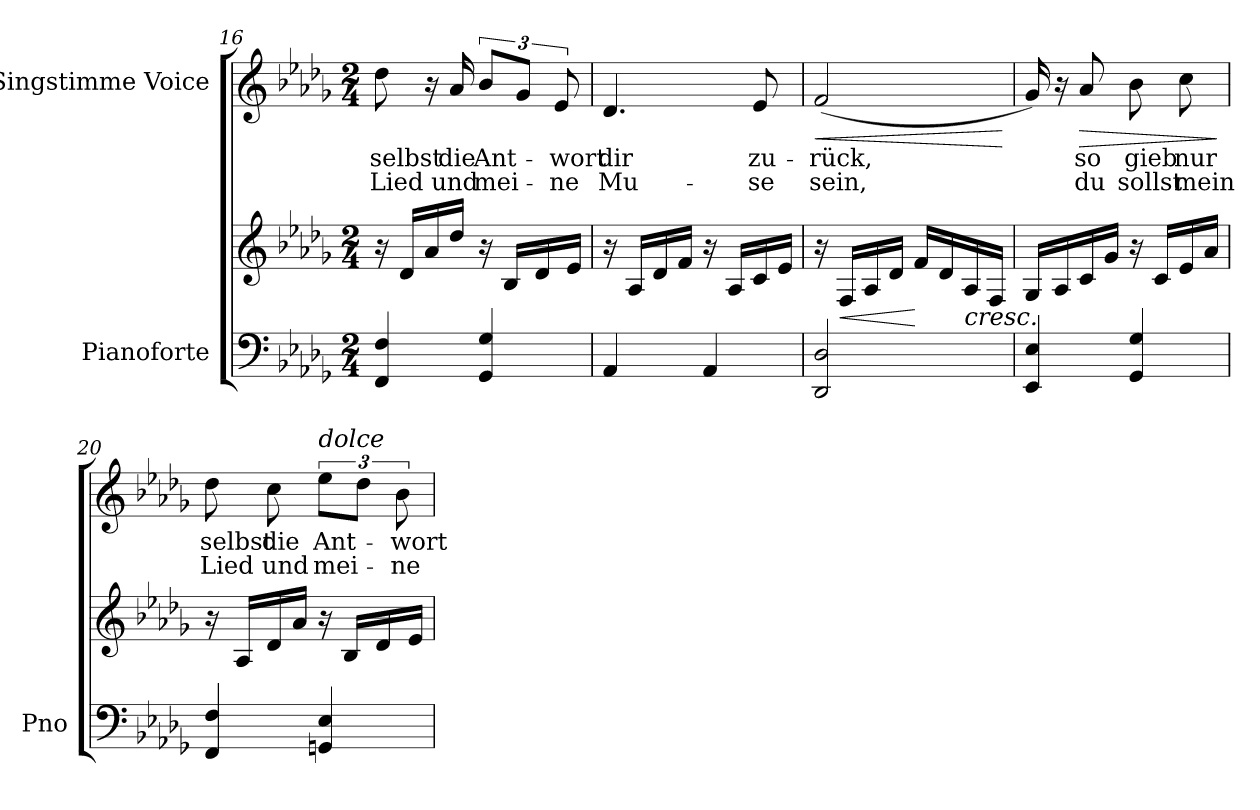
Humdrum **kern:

**kern	**kern	**dynam	**kern	**text	**text	**dynam
*part2	*part2	*part2	*part1	*part1	*part1	*part1
*staff3	*staff2	*staff2/3	*staff1	*staff1	*staff1	*staff1
*I"Pianoforte	*	*	*I"Singstimme Voice	*	*	*
*I'Pno	*	*	*	*	*	*
*clefF4	*clefG2	*	*clefG2	*	*	*
*k[b-e-a-d-g-]	*k[b-e-a-d-g-]	*	*k[b-e-a-d-g-]	*	*	*
*M2/4	*M2/4	*	*M2/4	*	*	*
=16	=16	=16	=16	=16	=16	=16
4FF/ 4F/	16r	.	8dd-\	selbst	Lied	.
.	16d-/LL	.	.	.	.	.
.	16a-/	.	16r	.	.	.
.	16dd-/JJ	.	16a-/	die	und	.
4GG-/ 4G-/	16r	.	12b-/L	Ant-	mei-	.
.	16B-/LL	.	.	.	.	.
.	.	.	12g-/J	.	.	.
.	16d-/	.	.	.	.	.
.	.	.	12e-/	-wort	-ne	.
.	16e-/JJ	.	.	.	.	.
=17	=17	=17	=17	=17	=17	=17
4AA-/	16r	.	4.d-/	dir	Mu-	.
.	16A-/LL	.	.	.	.	.
.	16d-/	.	.	.	.	.
.	16f/JJ	.	.	.	.	.
4AA-/	16r	.	.	.	.	.
.	16A-/LL	.	.	.	.	.
.	16c/	.	8e-/	zu-	-se	.
.	16e-/JJ	.	.	.	.	.
=18	=18	=18	=18	=18	=18	=18
!	!	!	!	!	!	!LO:HP:b
2DD-/ 2D-/	16r	.	(2f/	-rück,	sein,	<
!	!	!LO:HP:b	!	!	!	!
.	16F/LL	<	.	.	.	.
.	16A-/	.	.	.	.	.
.	16d-/JJ	.	.	.	.	.
.	16f/LL	[	.	.	.	.
.	16d-/	.	.	.	.	.
!	!LO:TX:b:i:t=cresc.	!	!	!	!	!
.	16A-/	.	.	.	.	.
.	16F/JJ	.	.	.	.	.
.	.	.	.	.	.	[
=19	=19	=19	=19	=19	=19	=19
4EE-/ 4E-/	16G-/LL	.	16g-/)	.	.	.
.	16A-/	.	16r	.	.	.
!	!	!	!	!	!	!LO:HP:b
.	16c/	.	8a-/	so	du	>
.	16g-/JJ	.	.	.	.	.
4GG-/ 4G-/	16r	.	8b-\	gieb	sollst	.
.	16c/LL	.	.	.	.	.
.	16e-/	.	8cc\	nur	mein	.
.	16a-/JJ	.	.	.	.	.
.	.	.	.	.	.	]
=20	=20	=20	=20	=20	=20	=20
4FF/ 4F/	16r	.	8dd-\	selbst	Lied	.
.	16A-/LL	.	.	.	.	.
.	16d-/	.	8cc\	die	und	.
.	16a-/JJ	.	.	.	.	.
!	!	!	!LO:TX:i:t=dolce	!	!	!
4GGn/ 4E-/	16r	.	12ee-\L	Ant-	mei-	.
.	16B-/LL	.	.	.	.	.
.	.	.	12dd-\J	.	.	.
.	16d-/	.	.	.	.	.
.	.	.	12b-\	-wort	-ne	.
.	16e-/JJ	.	.	.	.	.
=	=	=	=	=	=	=
*-	*-	*-	*-	*-	*-	*-
